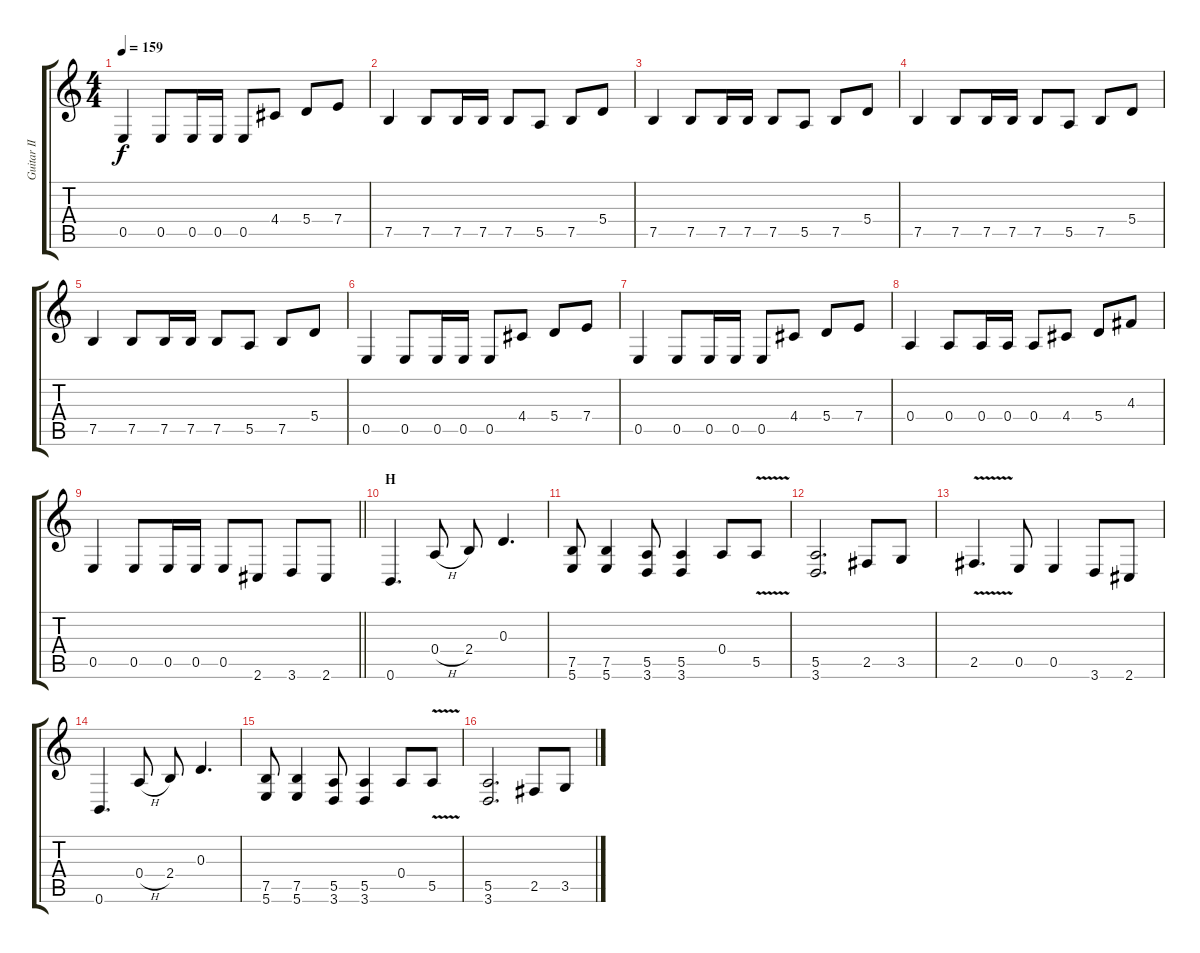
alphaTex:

\track ("Guitar II" "Guitar II") {instrument distortionguitar}
\staff {score tabs}
\tuning (B3 Gb3 D3 A2 E2 B1) {hide}
\ts (4 4)
\tempo 159
\clef g2
\ks c
0.5.4{dy f} 0.5.8 0.5.16 0.5.16 0.5.8 4.4.8 5.4.8 7.4.8 |
7.5.4 7.5.8 7.5.16 7.5.16 7.5.8 5.5.8 7.5.8 5.4.8 |
7.5.4 7.5.8 7.5.16 7.5.16 7.5.8 5.5.8 7.5.8 5.4.8 |
7.5.4 7.5.8 7.5.16 7.5.16 7.5.8 5.5.8 7.5.8 5.4.8 |
7.5.4 7.5.8 7.5.16 7.5.16 7.5.8 5.5.8 7.5.8 5.4.8 |
0.5.4 0.5.8 0.5.16 0.5.16 0.5.8 4.4.8 5.4.8 7.4.8 |
0.5.4 0.5.8 0.5.16 0.5.16 0.5.8 4.4.8 5.4.8 7.4.8 |
0.4.4 0.4.8 0.4.16 0.4.16 0.4.8 4.4.8 5.4.8 4.3.8 |
\barLineRight lightlight
0.5.4 0.5.8 0.5.16 0.5.16 0.5.8 2.6.8 3.6.8 2.6.8 |
\section ("" "H")
0.6.4{d} 0.4{h}.8 2.4.8 0.3.4{d} |
(7.5 5.6).8 (7.5 5.6).4 (5.5 3.6).8 (5.5 3.6).4 0.4.8 5.5{v}.8 |
(5.5 3.6).2{d} 2.5.8 3.5.8 |
2.5{v}.4{d} 0.5.8 0.5.4 3.6.8 2.6.8 |
0.6.4{d} 0.4{h}.8 2.4.8 0.3.4{d} |
(7.5 5.6).8 (7.5 5.6).4 (5.5 3.6).8 (5.5 3.6).4 0.4.8 5.5{v}.8 |
(5.5 3.6).2{d} 2.5.8 3.5.8
